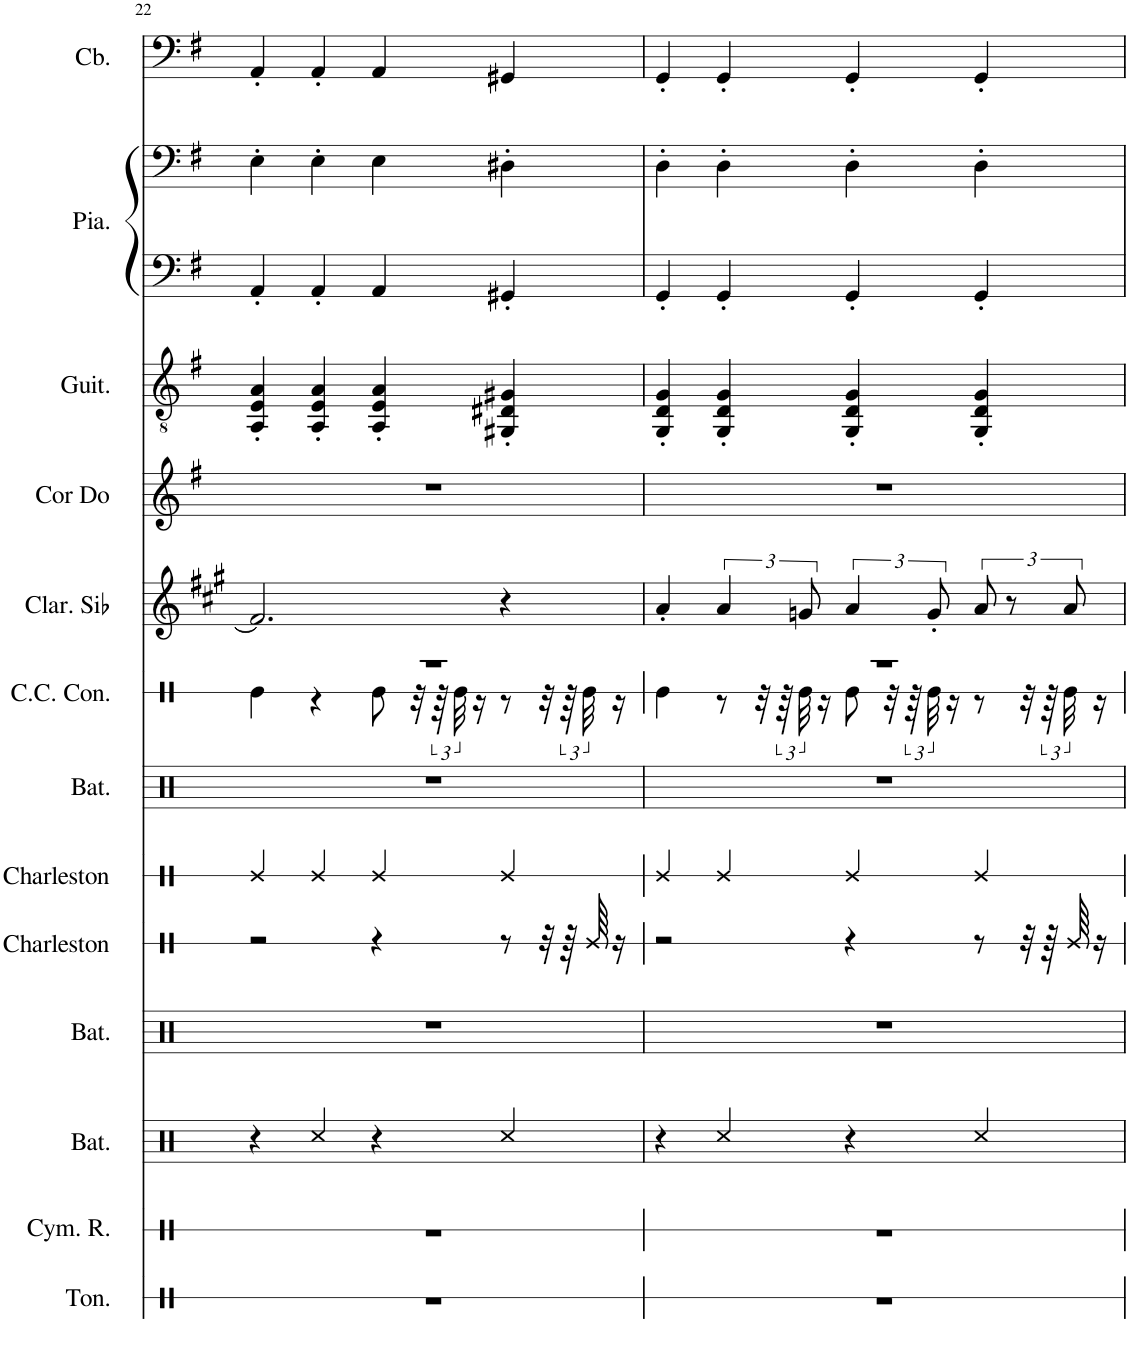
**kern	**kern	**kern	**kern	**kern	**kern	**kern	**kern	**kern	**kern	**kern	**kern	**kern	**kern
*part13	*part12	*part11	*part10	*part9	*part8	*part7	*part6	*part5	*part4	*part3	*part2	*part2	*part1
*staff14	*staff13	*staff12	*staff11	*staff10	*staff9	*staff8	*staff7	*staff6	*staff5	*staff4	*staff3	*staff2	*staff1
*I"Tonnerre	*I"Cymbale ride	*I"Batterie	*I"Batterie	*I"Charleston	*I"Charleston	*I"Batterie	*I"Caisse claire de concert, Drums	*I"Clarinette en Sib	*I"Cor Alto en Do, French Horn	*I"Guitare à 7 cordes, Acoustic Guitar (nylon)	*I"Piano, Acoustic Grand Piano	*	*I"Contrebasse, Acoustic Bass
*I'Ton.	*I'Cym. R.	*I'Bat.	*I'Bat.	*I'Charleston	*I'Charleston	*I'Bat.	*I'C.C. Con.	*I'Clar. Sib	*I'Cor Do	*I'Guit.	*I'Pia.	*	*I'Cb.
!!LO:PB:g=z
*clefX	*clefX	*clefX	*clefX	*clefX	*clefX	*clefX	*clefX	*clefG2	*clefG2	*clefGv2	*clefF4	*clefF4	*clefF4
*	*	*	*	*	*	*	*	*Trd1c2	*Trd4c7	*	*	*	*Trd7c12
*k[]	*k[]	*k[]	*k[]	*k[]	*k[]	*k[]	*k[]	*k[f#c#g#]	*k[f#]	*k[f#]	*k[f#]	*k[f#]	*k[f#]
*M4/4	*M4/4	*M4/4	*M4/4	*M4/4	*M4/4	*M4/4	*M4/4	*M4/4	*M4/4	*M4/4	*M4/4	*M4/4	*M4/4
=22	=22	=22	=22	=22	=22	=22	=22	=22	=22	=22	=22	=22	=22
*	*	*	*	*	*	*	*^	*	*	*	*	*	*
1r	1r	4r	1r	2r	4Re/	1r	1r	4Re\	2.f#/]	1r	4AA/' 4E/' 4A/'	4AA'/	4E'\	4AA'/
.	.	4Rcc/	.	.	4Re/	.	.	4r	.	.	4AA/' 4E/' 4A/'	4AA'/	4E'\	4AA'/
.	.	4r	.	4r	4Re/	.	.	8Re\	.	.	4AA/' 4E/' 4A/'	4AA/	4E\	4AA/
.	.	.	.	.	.	.	.	32r	.	.	.	.	.	.
.	.	.	.	.	.	.	.	96r	.	.	.	.	.	.
.	.	.	.	.	.	.	.	48Re\	.	.	.	.	.	.
.	.	.	.	.	.	.	.	16r	.	.	.	.	.	.
.	.	4Rcc/	.	8r	4Re/	.	.	8r	4r	.	4GG#X/' 4D#X/' 4G#X/'	4GG#X'/	4D#X'\	4GG#X/
.	.	.	.	32r	.	.	.	32r	.	.	.	.	.	.
.	.	.	.	64r	.	.	.	96r	.	.	.	.	.	.
.	.	.	.	.	.	.	.	48Re\	.	.	.	.	.	.
.	.	.	.	64Re/	.	.	.	.	.	.	.	.	.	.
.	.	.	.	16r	.	.	.	16r	.	.	.	.	.	.
=23	=23	=23	=23	=23	=23	=23	=23	=23	=23	=23	=23	=23	=23	=23
1r	1r	4r	1r	2r	4Re/	1r	1r	4Re\	4a'/	1r	4GG/' 4D/' 4G/'	4GG'/	4D'\	4GG'/
.	.	4Rcc/	.	.	4Re/	.	.	8r	6a/	.	4GG/' 4D/' 4G/'	4GG'/	4D'\	4GG'/
.	.	.	.	.	.	.	.	32r	.	.	.	.	.	.
.	.	.	.	.	.	.	.	96r	.	.	.	.	.	.
.	.	.	.	.	.	.	.	48Re\	12gn/	.	.	.	.	.
.	.	.	.	.	.	.	.	16r	.	.	.	.	.	.
.	.	4r	.	4r	4Re/	.	.	8Re\	6a/	.	4GG/' 4D/' 4G/'	4GG'/	4D'\	4GG'/
.	.	.	.	.	.	.	.	32r	.	.	.	.	.	.
.	.	.	.	.	.	.	.	96r	.	.	.	.	.	.
.	.	.	.	.	.	.	.	48Re\	12g'/	.	.	.	.	.
.	.	.	.	.	.	.	.	16r	.	.	.	.	.	.
.	.	4Rcc/	.	8r	4Re/	.	.	8r	12a/	.	4GG/' 4D/' 4G/'	4GG'/	4D'\	4GG'/
.	.	.	.	.	.	.	.	.	12r	.	.	.	.	.
.	.	.	.	32r	.	.	.	32r	.	.	.	.	.	.
.	.	.	.	64r	.	.	.	96r	.	.	.	.	.	.
.	.	.	.	.	.	.	.	48Re\	12a/	.	.	.	.	.
.	.	.	.	64Re/	.	.	.	.	.	.	.	.	.	.
.	.	.	.	16r	.	.	.	16r	.	.	.	.	.	.
*	*	*	*	*	*	*	*v	*v	*	*	*	*	*	*
=	=	=	=	=	=	=	=	=	=	=	=	=	=
*-	*-	*-	*-	*-	*-	*-	*-	*-	*-	*-	*-	*-	*-
